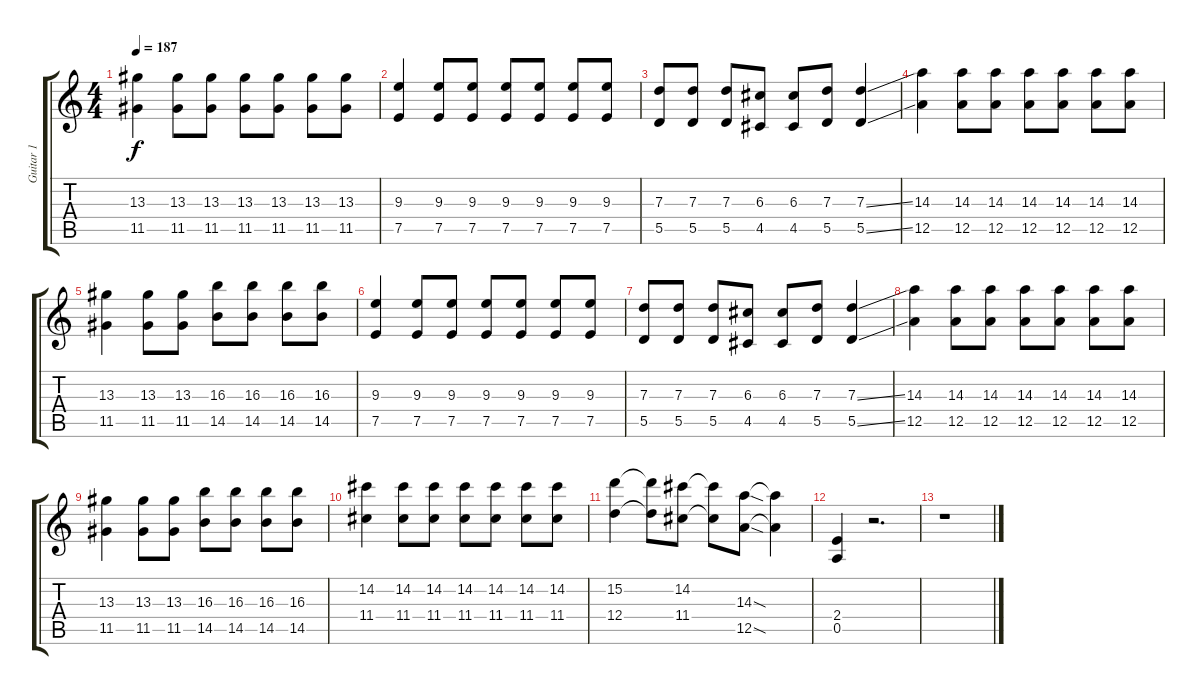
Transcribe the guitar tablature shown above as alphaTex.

\track ("Guitar 1" "Guitar 1") {instrument overdrivenguitar}
\staff {score tabs}
\tuning (E4 B3 G3 D3 A2 E2) {hide}
\ts (4 4)
\tempo 187
\clef g2
\ks c
(13.3 11.5).4{dy f} (13.3 11.5).8 (13.3 11.5).8 (13.3 11.5).8 (13.3 11.5).8 (13.3 11.5).8 (13.3 11.5).8 |
(9.3 7.5).4 (9.3 7.5).8 (9.3 7.5).8 (9.3 7.5).8 (9.3 7.5).8 (9.3 7.5).8 (9.3 7.5).8 |
(7.3 5.5).8 (7.3 5.5).8 (7.3 5.5).8 (6.3 4.5).8 (6.3 4.5).8 (7.3 5.5).8 (7.3{ss} 5.5{ss}).4 |
(14.3 12.5).4 (14.3 12.5).8 (14.3 12.5).8 (14.3 12.5).8 (14.3 12.5).8 (14.3 12.5).8 (14.3 12.5).8 |
(13.3 11.5).4 (13.3 11.5).8 (13.3 11.5).8 (16.3 14.5).8 (16.3 14.5).8 (16.3 14.5).8 (16.3 14.5).8 |
(9.3 7.5).4 (9.3 7.5).8 (9.3 7.5).8 (9.3 7.5).8 (9.3 7.5).8 (9.3 7.5).8 (9.3 7.5).8 |
(7.3 5.5).8 (7.3 5.5).8 (7.3 5.5).8 (6.3 4.5).8 (6.3 4.5).8 (7.3 5.5).8 (7.3{ss} 5.5{ss}).4 |
(14.3 12.5).4 (14.3 12.5).8 (14.3 12.5).8 (14.3 12.5).8 (14.3 12.5).8 (14.3 12.5).8 (14.3 12.5).8 |
(13.3 11.5).4 (13.3 11.5).8 (13.3 11.5).8 (16.3 14.5).8 (16.3 14.5).8 (16.3 14.5).8 (16.3 14.5).8 |
(14.2 11.4).4 (14.2 11.4).8 (14.2 11.4).8 (14.2 11.4).8 (14.2 11.4).8 (14.2 11.4).8 (14.2 11.4).8 |
(15.2 12.4).4 (15.2{t} 12.4{t}).8 (14.2 11.4).8 (14.2{t} 11.4{t}).8 (14.3{sod} 12.5{sod}).8 (14.3{t} 12.5{t}).4 |
(2.4 0.5).4 r.2{d} |
r.1
